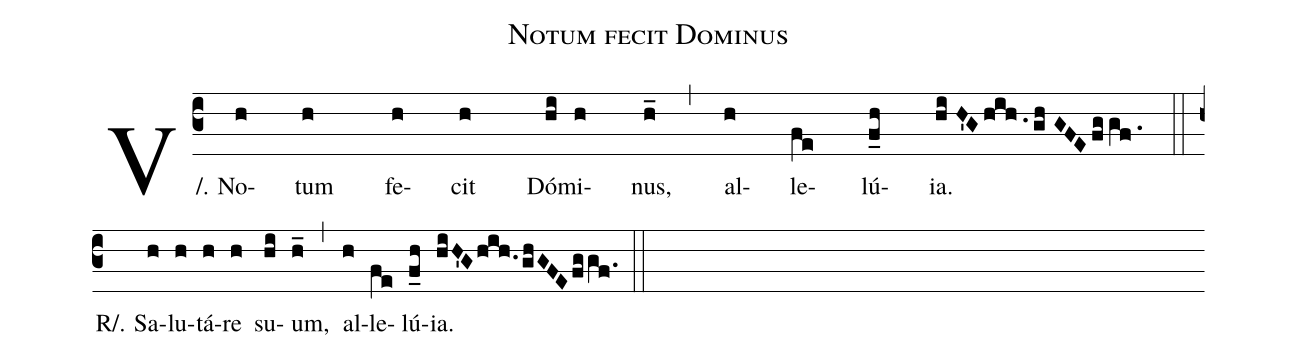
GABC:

name:Notum fecit Dominus;
%%
(c3) V/. No(h)tum(h) fe(h)cit(h) Dó(hi)mi(h)nus,(h_) (,) al(h)le(fe)lú(f_h)ia. (hiH'Ghih.ghGFEfggf.) (::)
(z)
R/. Sa(h)lu(h)tá(h)re(h) su(hi)um,(h_) (,) al(h)le(fe)lú(f_h)ia.(hiH'Ghih.ghGFEfggf.) (::)
